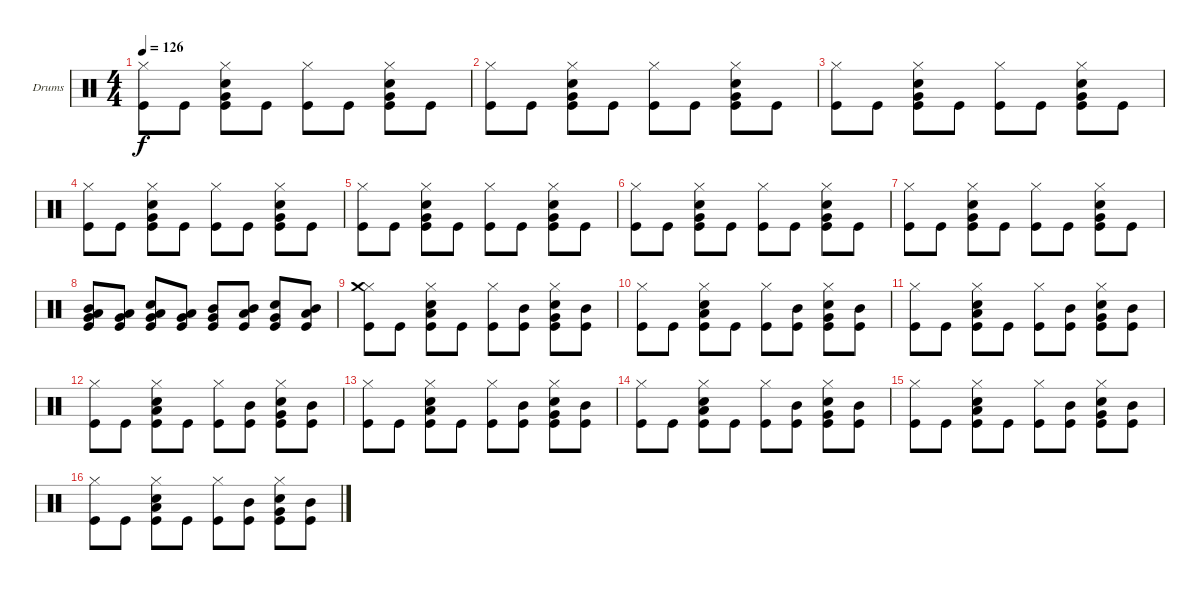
\bracketExtendMode groupsimilarinstruments
\firstSystemTrackNameOrientation horizontal
\otherSystemsTrackNameOrientation horizontal
\track ("Drumkit" "Drums") {instrument percussion}
\staff {score}
\articulation defaults
\ts (4 4)
\tempo 126
\clef neutral
\ks c
("Hi-Hat (closed)" "Kick (hit)").8{dy f} "Kick (hit)".8 ("Hi-Hat (closed)" "Snare (hit) 2" "Very Low Tom (hit)" "Kick (hit)").8 "Kick (hit)".8 ("Hi-Hat (closed)" "Kick (hit)").8 "Kick (hit)".8 ("Hi-Hat (closed)" "Snare (hit) 2" "Very Low Tom (hit)" "Kick (hit)").8 "Kick (hit)".8 |
("Hi-Hat (closed)" "Kick (hit)").8 "Kick (hit)".8 ("Hi-Hat (closed)" "Snare (hit) 2" "Very Low Tom (hit)" "Kick (hit)").8 "Kick (hit)".8 ("Hi-Hat (closed)" "Kick (hit)").8 "Kick (hit)".8 ("Hi-Hat (closed)" "Snare (hit) 2" "Very Low Tom (hit)" "Kick (hit)").8 "Kick (hit)".8 |
("Hi-Hat (closed)" "Kick (hit)").8 "Kick (hit)".8 ("Hi-Hat (closed)" "Snare (hit) 2" "Very Low Tom (hit)" "Kick (hit)").8 "Kick (hit)".8 ("Hi-Hat (closed)" "Kick (hit)").8 "Kick (hit)".8 ("Hi-Hat (closed)" "Snare (hit) 2" "Very Low Tom (hit)" "Kick (hit)").8 "Kick (hit)".8 |
("Hi-Hat (closed)" "Kick (hit)").8 "Kick (hit)".8 ("Hi-Hat (closed)" "Snare (hit) 2" "Very Low Tom (hit)" "Kick (hit)").8 "Kick (hit)".8 ("Hi-Hat (closed)" "Kick (hit)").8 "Kick (hit)".8 ("Hi-Hat (closed)" "Snare (hit) 2" "Very Low Tom (hit)" "Kick (hit)").8 "Kick (hit)".8 |
("Hi-Hat (closed)" "Kick (hit)").8 "Kick (hit)".8 ("Hi-Hat (closed)" "Snare (hit) 2" "Very Low Tom (hit)" "Kick (hit)").8 "Kick (hit)".8 ("Hi-Hat (closed)" "Kick (hit)").8 "Kick (hit)".8 ("Hi-Hat (closed)" "Snare (hit) 2" "Very Low Tom (hit)" "Kick (hit)").8 "Kick (hit)".8 |
("Hi-Hat (closed)" "Kick (hit)").8 "Kick (hit)".8 ("Hi-Hat (closed)" "Snare (hit) 2" "Very Low Tom (hit)" "Kick (hit)").8 "Kick (hit)".8 ("Hi-Hat (closed)" "Kick (hit)").8 "Kick (hit)".8 ("Hi-Hat (closed)" "Snare (hit) 2" "Very Low Tom (hit)" "Kick (hit)").8 "Kick (hit)".8 |
("Hi-Hat (closed)" "Kick (hit)").8 "Kick (hit)".8 ("Hi-Hat (closed)" "Snare (hit) 2" "Very Low Tom (hit)" "Kick (hit)").8 "Kick (hit)".8 ("Hi-Hat (closed)" "Kick (hit)").8 "Kick (hit)".8 ("Hi-Hat (closed)" "Snare (hit) 2" "Very Low Tom (hit)" "Kick (hit)").8 "Kick (hit)".8 |
("Very Low Tom (hit)" "Mid Tom (hit)" "Low Tom (hit)" "Kick (hit)").8 ("Low Tom (hit)" "Very Low Tom (hit)" "Kick (hit)").8 ("Very Low Tom (hit)" "Low Tom (hit)" "Snare (hit) 2" "Kick (hit)").8 ("Low Tom (hit)" "Very Low Tom (hit)" "Kick (hit)").8 ("Mid Tom (hit)" "Very Low Tom (hit)" "Kick (hit)").8 ("Low Tom (hit)" "Mid Tom (hit)" "Kick (hit)").8 ("Very Low Tom (hit)" "Snare (hit) 2" "Kick (hit)").8 ("Low Tom (hit)" "Mid Tom (hit)" "Kick (hit)").8 |
("Hi-Hat (closed)" "Crash medium (hit)" "Kick (hit)").8 "Kick (hit)".8 ("Hi-Hat (closed)" "Low Tom (hit)" "Snare (hit) 2" "Kick (hit)").8 "Kick (hit)".8 ("Hi-Hat (closed)" "Kick (hit)").8 ("Mid Tom (hit)" "Kick (hit)").8 ("Hi-Hat (closed)" "Snare (hit) 2" "Very Low Tom (hit)" "Kick (hit)").8 ("Mid Tom (hit)" "Kick (hit)").8 |
("Hi-Hat (closed)" "Kick (hit)").8 "Kick (hit)".8 ("Hi-Hat (closed)" "Low Tom (hit)" "Snare (hit) 2" "Kick (hit)").8 "Kick (hit)".8 ("Hi-Hat (closed)" "Kick (hit)").8 ("Mid Tom (hit)" "Kick (hit)").8 ("Hi-Hat (closed)" "Snare (hit) 2" "Very Low Tom (hit)" "Kick (hit)").8 ("Mid Tom (hit)" "Kick (hit)").8 |
("Hi-Hat (closed)" "Kick (hit)").8 "Kick (hit)".8 ("Hi-Hat (closed)" "Low Tom (hit)" "Snare (hit) 2" "Kick (hit)").8 "Kick (hit)".8 ("Hi-Hat (closed)" "Kick (hit)").8 ("Mid Tom (hit)" "Kick (hit)").8 ("Hi-Hat (closed)" "Snare (hit) 2" "Very Low Tom (hit)" "Kick (hit)").8 ("Mid Tom (hit)" "Kick (hit)").8 |
("Hi-Hat (closed)" "Kick (hit)").8 "Kick (hit)".8 ("Hi-Hat (closed)" "Low Tom (hit)" "Snare (hit) 2" "Kick (hit)").8 "Kick (hit)".8 ("Hi-Hat (closed)" "Kick (hit)").8 ("Mid Tom (hit)" "Kick (hit)").8 ("Hi-Hat (closed)" "Snare (hit) 2" "Very Low Tom (hit)" "Kick (hit)").8 ("Mid Tom (hit)" "Kick (hit)").8 |
("Hi-Hat (closed)" "Kick (hit)").8 "Kick (hit)".8 ("Hi-Hat (closed)" "Low Tom (hit)" "Snare (hit) 2" "Kick (hit)").8 "Kick (hit)".8 ("Hi-Hat (closed)" "Kick (hit)").8 ("Mid Tom (hit)" "Kick (hit)").8 ("Hi-Hat (closed)" "Snare (hit) 2" "Very Low Tom (hit)" "Kick (hit)").8 ("Mid Tom (hit)" "Kick (hit)").8 |
("Hi-Hat (closed)" "Kick (hit)").8 "Kick (hit)".8 ("Hi-Hat (closed)" "Low Tom (hit)" "Snare (hit) 2" "Kick (hit)").8 "Kick (hit)".8 ("Hi-Hat (closed)" "Kick (hit)").8 ("Mid Tom (hit)" "Kick (hit)").8 ("Hi-Hat (closed)" "Snare (hit) 2" "Very Low Tom (hit)" "Kick (hit)").8 ("Mid Tom (hit)" "Kick (hit)").8 |
("Hi-Hat (closed)" "Kick (hit)").8 "Kick (hit)".8 ("Hi-Hat (closed)" "Low Tom (hit)" "Snare (hit) 2" "Kick (hit)").8 "Kick (hit)".8 ("Hi-Hat (closed)" "Kick (hit)").8 ("Mid Tom (hit)" "Kick (hit)").8 ("Hi-Hat (closed)" "Snare (hit) 2" "Very Low Tom (hit)" "Kick (hit)").8 ("Mid Tom (hit)" "Kick (hit)").8 |
("Hi-Hat (closed)" "Kick (hit)").8 "Kick (hit)".8 ("Hi-Hat (closed)" "Low Tom (hit)" "Snare (hit) 2" "Kick (hit)").8 "Kick (hit)".8 ("Hi-Hat (closed)" "Kick (hit)").8 ("Mid Tom (hit)" "Kick (hit)").8 ("Hi-Hat (closed)" "Snare (hit) 2" "Very Low Tom (hit)" "Kick (hit)").8 ("Mid Tom (hit)" "Kick (hit)").8
